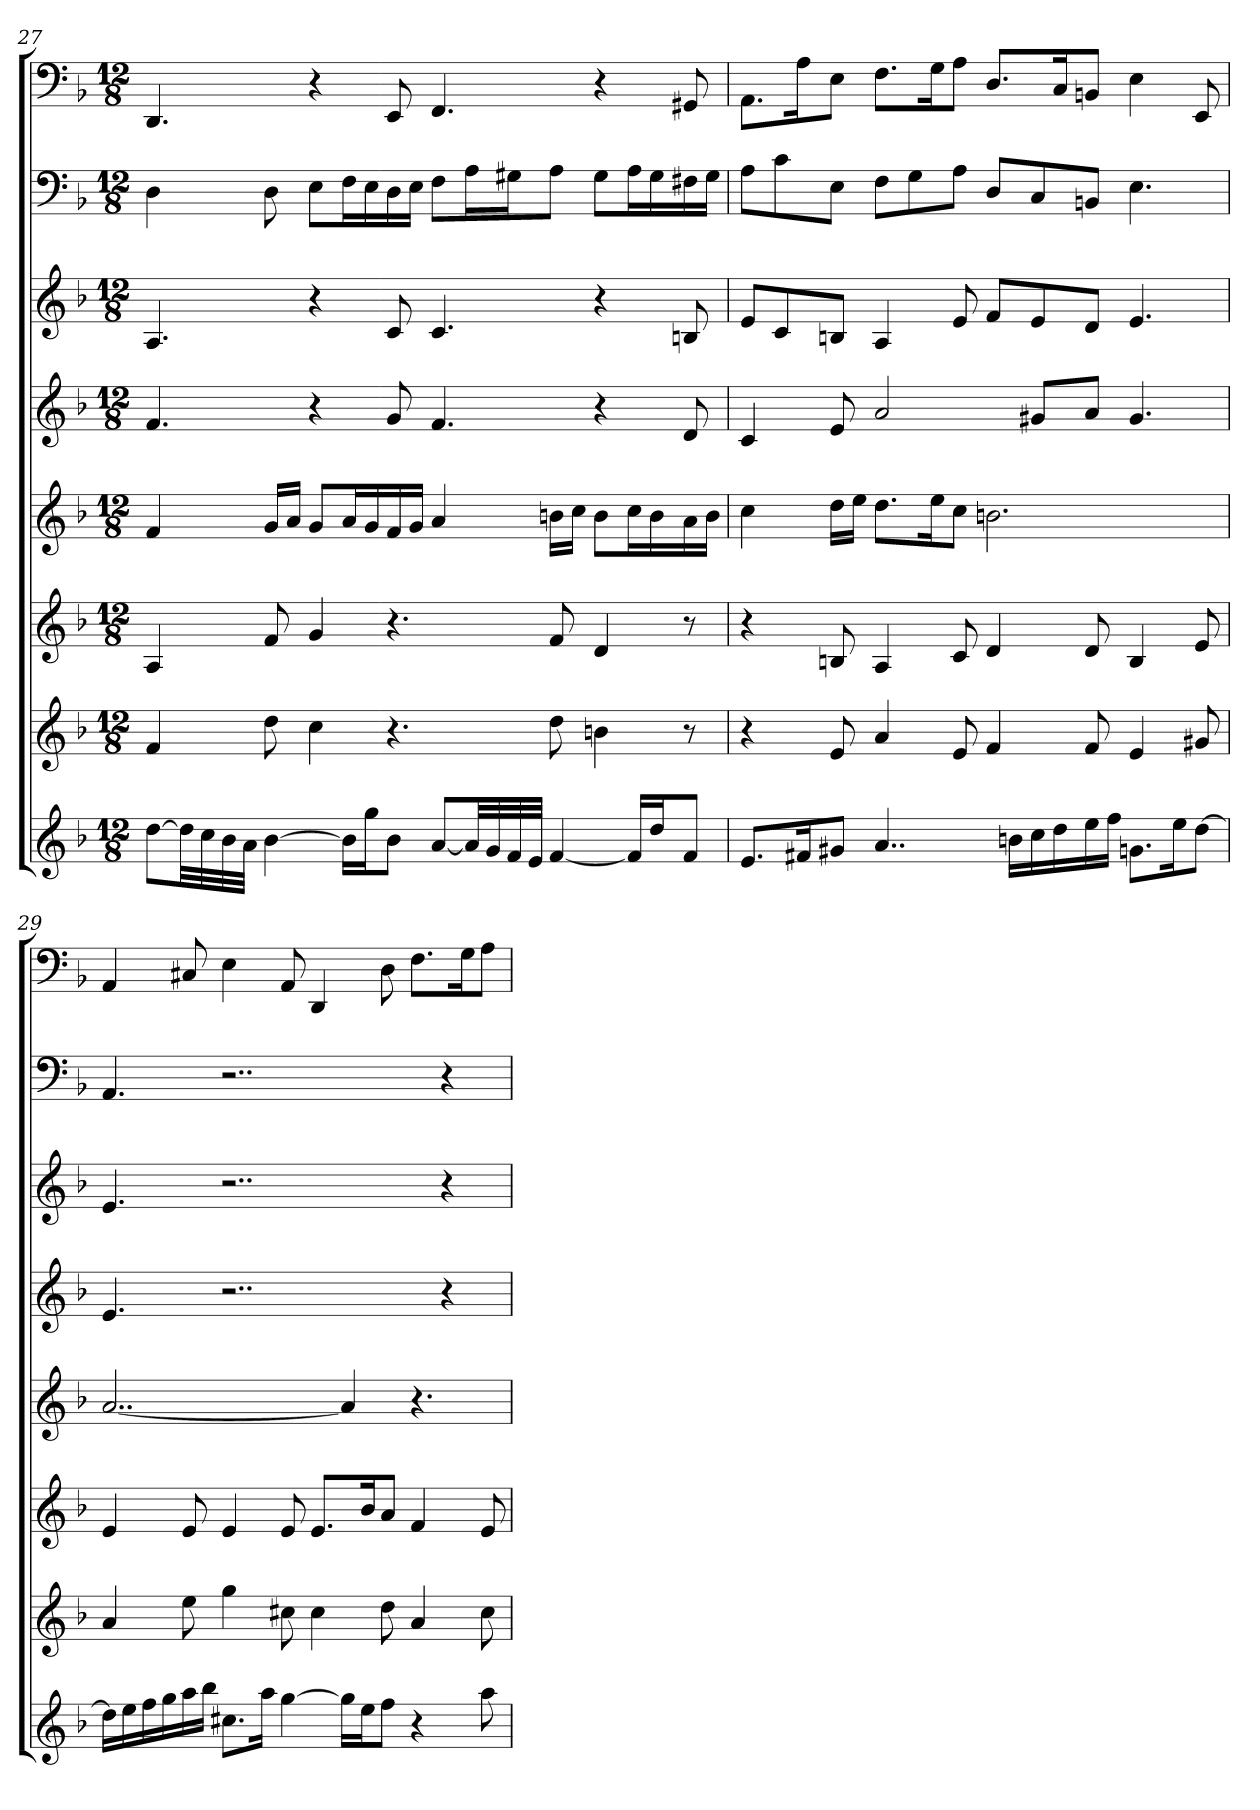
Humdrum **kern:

**kern	**kern	**kern	**kern	**kern	**kern	**kern	**kern
*part8	*part7	*part6	*part5	*part4	*part3	*part2	*part1
*staff8	*staff7	*staff6	*staff5	*staff4	*staff3	*staff2	*staff1
*k[b-]	*k[b-]	*k[b-]	*k[b-]	*k[b-]	*k[b-]	*k[b-]	*k[b-]
*d:	*d:	*d:	*d:	*d:	*d:	*d:	*d:
*M12/8	*M12/8	*M12/8	*M12/8	*M12/8	*M12/8	*M12/8	*M12/8
=27	=27	=27	=27	=27	=27	=27	=27
[8ddL	4f	4A	4f	4.f	4.A	4D	4.DD
32ddLL]	.	.	.	.	.	.	.
32cc	.	.	.	.	.	.	.
32b-	.	.	.	.	.	.	.
32aJJJ	.	.	.	.	.	.	.
[4b-	8dd	8f	16gLL	.	.	8D	.
.	.	.	16aJJ	.	.	.	.
.	4cc	4g	8gL	4r	4r	8EL	4r
16b-LL]	.	.	16aL	.	.	16FL	.
16ggJ	.	.	16g	.	.	16E	.
8b-J	4.r	4.r	16f	8g	8c	16D	8EE
.	.	.	16gJJ	.	.	16EJJ	.
[8aL	.	.	4a	4.f	4.c	8FL	4.FF
32aLL]	.	.	.	.	.	16AL	.
32g	.	.	.	.	.	.	.
32f	.	.	.	.	.	16G#XJ	.
32eJJJ	.	.	.	.	.	.	.
[4f	8dd	8f	16bnLL	.	.	8AJ	.
.	.	.	16ccJJ	.	.	.	.
.	4bn	4d	8bL	4r	4r	8G#L	4r
16fLL]	.	.	16ccL	.	.	16AL	.
16ddJ	.	.	16b	.	.	16G#	.
8fJ	8r	8r	16a	8d	8Bn	16F#X	8GG#X
.	.	.	16bJJ	.	.	16G#JJ	.
=28	=28	=28	=28	=28	=28	=28	=28
8.eL	4r	4r	4cc	4c	8eL	8AL	8.AAL
.	.	.	.	.	8c	8c	.
16f#XK	.	.	.	.	.	.	16AK
8g#XJ	8e	8Bn	16ddLL	8e	8BnJ	8EJ	8EJ
.	.	.	16eeJJ	.	.	.	.
4..a	4a	4A	8.ddL	2a	4A	8FL	8.FL
.	.	.	.	.	.	8G	.
.	.	.	16eeK	.	.	.	16GK
.	8e	8c	8ccJ	.	8e	8AJ	8AJ
.	4f	4d	2.bn	.	8fL	8DL	8.DL
16bnLL	.	.	.	.	.	.	.
16cc	.	.	.	8g#XL	8e	8C	.
16dd	.	.	.	.	.	.	16CK
16ee	8f	8d	.	8aJ	8dJ	8BBnJ	8BBnJ
16ffJJ	.	.	.	.	.	.	.
8.gnL	4e	4B	.	4.g#	4.e	4.E	4E
16eeK	.	.	.	.	.	.	.
[8ddJ	8g#X	8e	.	.	.	.	8EE
=29	=29	=29	=29	=29	=29	=29	=29
16ddLL]	4a	4e	[2..a	4.e	4.e	4.AA	4AA
16ee	.	.	.	.	.	.	.
16ff	.	.	.	.	.	.	.
16gg	.	.	.	.	.	.	.
16aa	8ee	8e	.	.	.	.	8C#X
16bb-JJ	.	.	.	.	.	.	.
8.cc#XL	4gg	4e	.	2..r	2..r	2..r	4E
16aaJk	.	.	.	.	.	.	.
[4gg	8cc#X	8e	.	.	.	.	8AA
.	4cc#	8.eL	.	.	.	.	4DD
16ggLL]	.	.	4a]	.	.	.	.
16eeJ	.	16b-K	.	.	.	.	.
8ffJ	8dd	8aJ	.	.	.	.	8D
4r	4a	4f	4.r	.	.	.	8.FL
.	.	.	.	4r	4r	4r	.
.	.	.	.	.	.	.	16GK
8aa	8cc#	8e	.	.	.	.	8AJ
=	=	=	=	=	=	=	=
*-	*-	*-	*-	*-	*-	*-	*-
